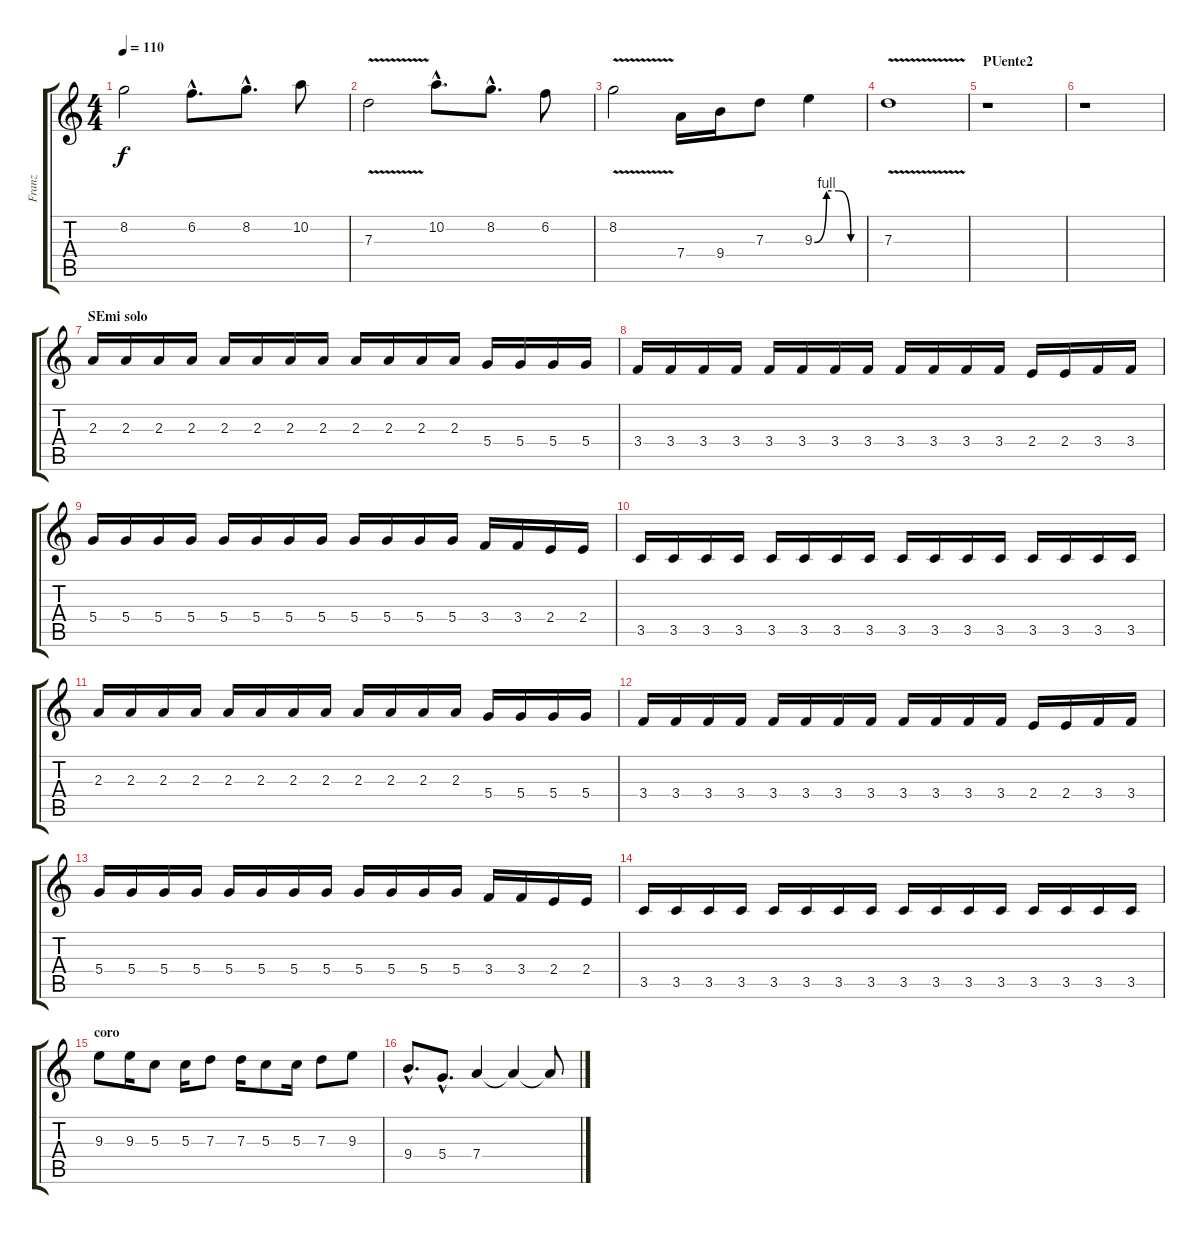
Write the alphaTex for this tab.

\track ("Franz" "Franz") {instrument distortionguitar}
\staff {score tabs}
\tuning (E4 B3 G3 D3 A2 E2) {hide}
\ts (4 4)
\tempo 110
\clef g2
\ks c
8.2.2{dy f} 6.2{hac}.8{d} 8.2{hac}.8{d} 10.2.8 |
7.3{v}.2 10.2{hac}.8{d} 8.2{hac}.8{d} 6.2.8 |
8.2{v}.2 7.4.16 9.4.16 7.3.8 9.3{be (custom 0 0 15 4 30 4 45 0 60 0)}.4 |
7.3{v}.1 |
\section ("" "PUente2")
r.1 |
r.1 |
\section ("" "SEmi solo")
2.3.16{instrument electricguitarmuted} 2.3.16 2.3.16 2.3.16 2.3.16 2.3.16 2.3.16 2.3.16 2.3.16 2.3.16 2.3.16 2.3.16 5.4.16 5.4.16 5.4.16 5.4.16 |
3.4.16 3.4.16 3.4.16 3.4.16 3.4.16 3.4.16 3.4.16 3.4.16 3.4.16 3.4.16 3.4.16 3.4.16 2.4.16 2.4.16 3.4.16 3.4.16 |
5.4.16 5.4.16 5.4.16 5.4.16 5.4.16 5.4.16 5.4.16 5.4.16 5.4.16 5.4.16 5.4.16 5.4.16 3.4.16 3.4.16 2.4.16 2.4.16 |
3.5.16 3.5.16 3.5.16 3.5.16 3.5.16 3.5.16 3.5.16 3.5.16 3.5.16 3.5.16 3.5.16 3.5.16 3.5.16 3.5.16 3.5.16 3.5.16 |
2.3.16{instrument electricguitarmuted} 2.3.16 2.3.16 2.3.16 2.3.16 2.3.16 2.3.16 2.3.16 2.3.16 2.3.16 2.3.16 2.3.16 5.4.16 5.4.16 5.4.16 5.4.16 |
3.4.16 3.4.16 3.4.16 3.4.16 3.4.16 3.4.16 3.4.16 3.4.16 3.4.16 3.4.16 3.4.16 3.4.16 2.4.16 2.4.16 3.4.16 3.4.16 |
5.4.16 5.4.16 5.4.16 5.4.16 5.4.16 5.4.16 5.4.16 5.4.16 5.4.16 5.4.16 5.4.16 5.4.16 3.4.16 3.4.16 2.4.16 2.4.16 |
3.5.16 3.5.16 3.5.16 3.5.16 3.5.16 3.5.16 3.5.16 3.5.16 3.5.16 3.5.16 3.5.16 3.5.16 3.5.16 3.5.16 3.5.16 3.5.16 |
\section ("" "coro")
9.3.8 9.3.16 5.3.8 5.3.16 7.3.8 7.3.16 5.3.8 5.3.16 7.3.8 9.3.8 |
9.4{hac}.8{d} 5.4{hac}.8{d} 7.4.4 7.4{t}.4 7.4{t}.8
